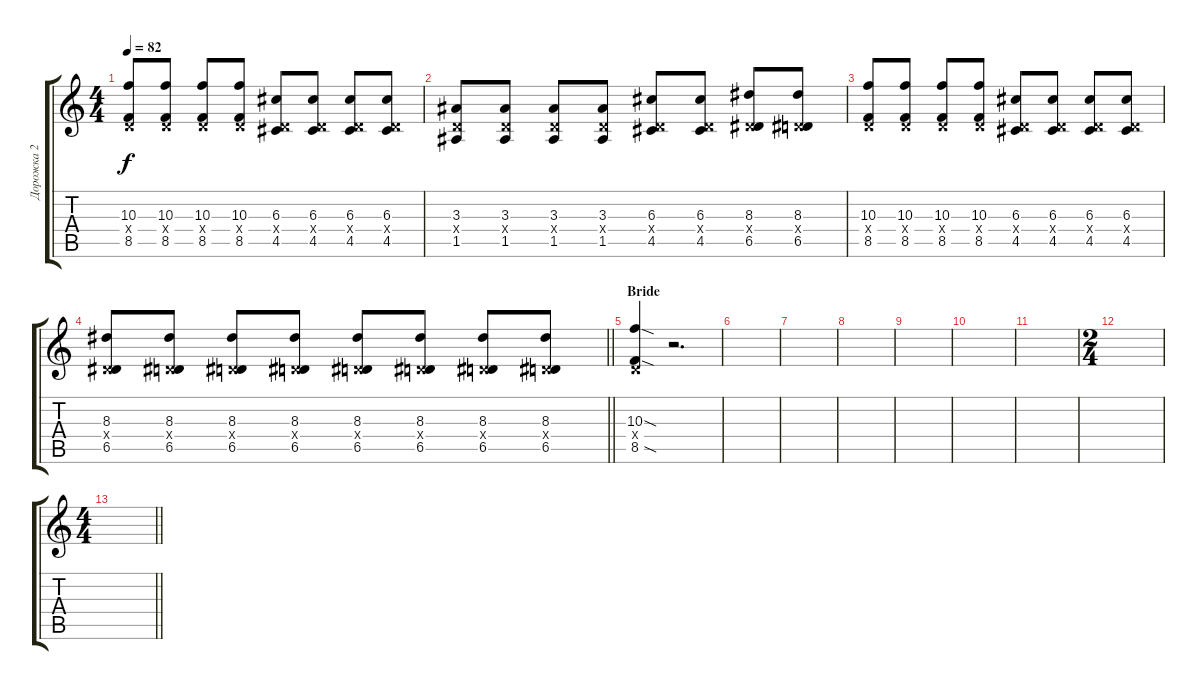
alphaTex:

\track ("Дорожка 2" "Дорожка 2") {instrument distortionguitar}
\staff {score tabs}
\tuning (E4 B3 G3 D3 A2 D2) {hide}
\ts (4 4)
\tempo 82
\clef g2
\ks c
(10.3 0.4{x} 8.5).8{dy f} (10.3 0.4{x} 8.5).8 (10.3 0.4{x} 8.5).8 (10.3 0.4{x} 8.5).8 (6.3 0.4{x} 4.5).8 (6.3 0.4{x} 4.5).8 (6.3 0.4{x} 4.5).8 (6.3 0.4{x} 4.5).8 |
(3.3 0.4{x} 1.5).8 (3.3 0.4{x} 1.5).8 (3.3 0.4{x} 1.5).8 (3.3 0.4{x} 1.5).8 (6.3 0.4{x} 4.5).8 (6.3 0.4{x} 4.5).8 (8.3 0.4{x} 6.5).8 (8.3 0.4{x} 6.5).8 |
(10.3 0.4{x} 8.5).8 (10.3 0.4{x} 8.5).8 (10.3 0.4{x} 8.5).8 (10.3 0.4{x} 8.5).8 (6.3 0.4{x} 4.5).8 (6.3 0.4{x} 4.5).8 (6.3 0.4{x} 4.5).8 (6.3 0.4{x} 4.5).8 |
\barLineRight lightlight
(8.3 0.4{x} 6.5).8 (8.3 0.4{x} 6.5).8 (8.3 0.4{x} 6.5).8 (8.3 0.4{x} 6.5).8 (8.3 0.4{x} 6.5).8 (8.3 0.4{x} 6.5).8 (8.3 0.4{x} 6.5).8 (8.3 0.4{x} 6.5).8 |
\section ("" "Bride")
(10.3{sod} 0.4{x} 8.5{sod}).4 r.2{d} |
|
|
|
|
|
|
\ts (2 4)
|
\ts (4 4)
\barLineRight lightlight
